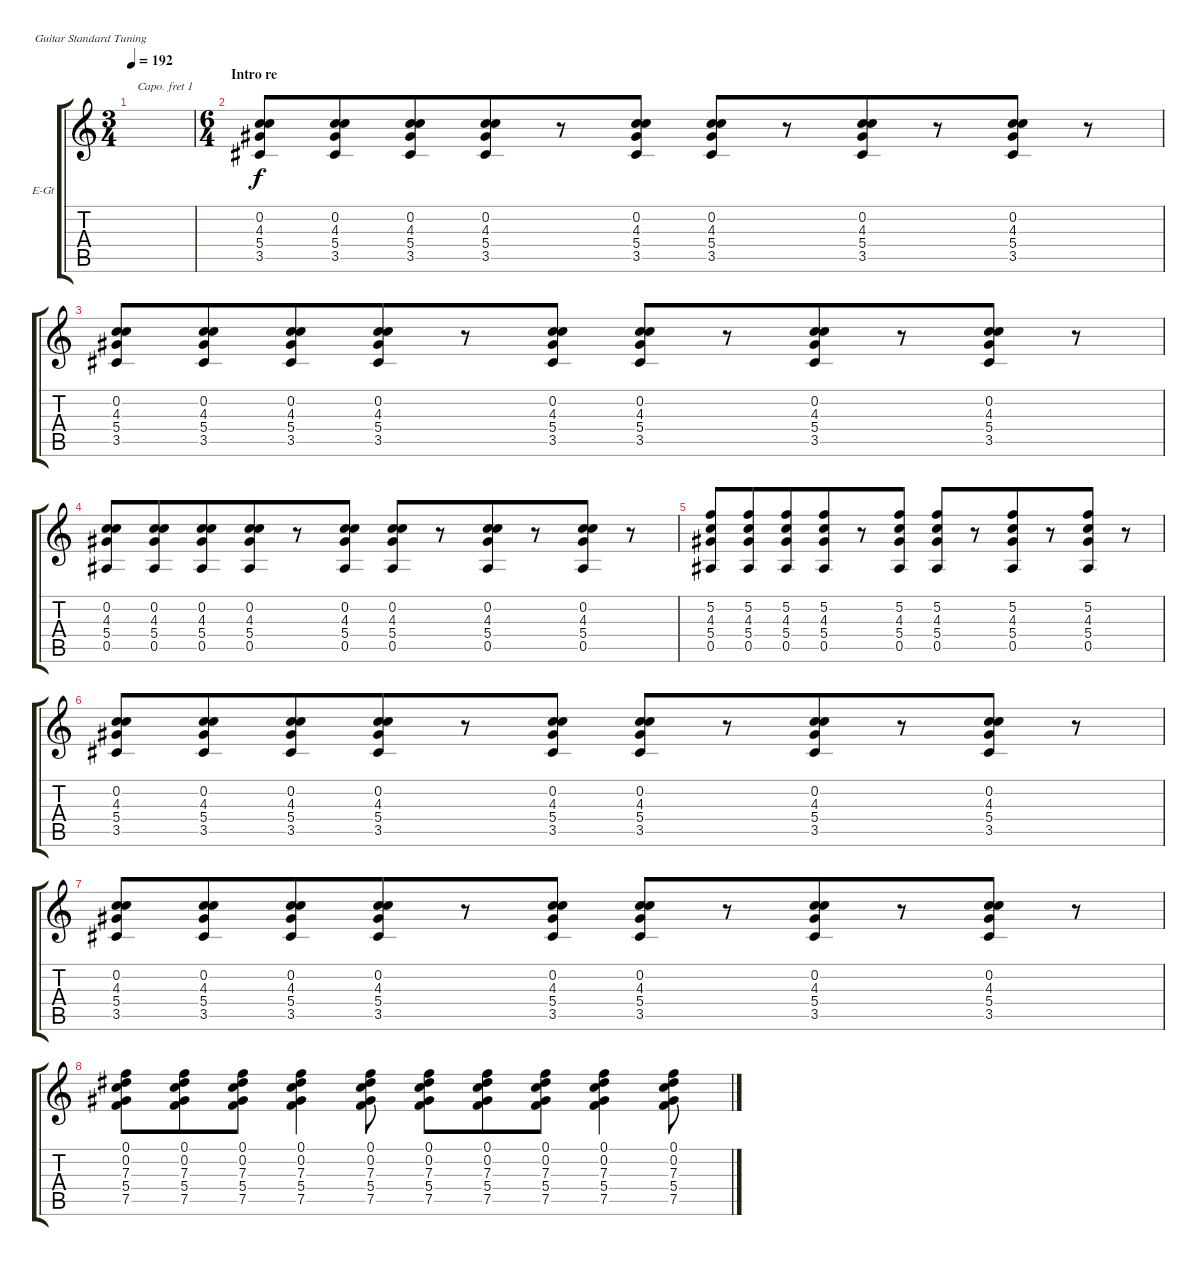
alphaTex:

\bracketExtendMode groupsimilarinstruments
\firstSystemTrackNameOrientation horizontal
\otherSystemsTrackNameOrientation horizontal
\track ("Fills" "E-Gt") {instrument electricguitarclean}
\staff {score tabs}
\capo 1
\tuning (E4 B3 G3 D3 A2 E2)
\ts (3 4)
\beaming (8 2 2 2)
\tempo 192
\clef g2
\scale
0.395904
\ks c
|
\ts (6 4)
\beaming (8 6 6)
\section ("" "Intro re")
\scale
0.395904 (3.5 5.4 4.3 0.2).8 (3.5 5.4 4.3 0.2).8 (3.5 5.4 4.3 0.2).8 (3.5 5.4 4.3 0.2).8 r.8 (3.5 5.4 4.3 0.2).8 (3.5 5.4 4.3 0.2).8 r.8 (3.5 5.4 4.3 0.2).8 r.8 (3.5 5.4 4.3 0.2).8 r.8 |
\scale
0.208191 (3.5 5.4 4.3 0.2).8 (3.5 5.4 4.3 0.2).8 (3.5 5.4 4.3 0.2).8 (3.5 5.4 4.3 0.2).8 r.8 (3.5 5.4 4.3 0.2).8 (3.5 5.4 4.3 0.2).8 r.8 (3.5 5.4 4.3 0.2).8 r.8 (3.5 5.4 4.3 0.2).8 r.8 |
\scale
0.333333 (0.5 5.4 4.3 0.2).8 (0.5 5.4 4.3 0.2).8 (0.5 5.4 4.3 0.2).8 (0.5 5.4 4.3 0.2).8 r.8 (0.5 5.4 4.3 0.2).8 (0.5 5.4 4.3 0.2).8 r.8 (0.5 5.4 4.3 0.2).8 r.8 (0.5 5.4 4.3 0.2).8 r.8 |
\scale
0.333333 (0.5 5.4 4.3 5.2).8 (0.5 5.4 4.3 5.2).8 (0.5 5.4 4.3 5.2).8 (0.5 5.4 4.3 5.2).8 r.8 (0.5 5.4 4.3 5.2).8 (0.5 5.4 4.3 5.2).8 r.8 (0.5 5.4 4.3 5.2).8 r.8 (0.5 5.4 4.3 5.2).8 r.8 |
\scale
0.333333 (3.5 5.4 4.3 0.2).8 (3.5 5.4 4.3 0.2).8 (3.5 5.4 4.3 0.2).8 (3.5 5.4 4.3 0.2).8 r.8 (3.5 5.4 4.3 0.2).8 (3.5 5.4 4.3 0.2).8 r.8 (3.5 5.4 4.3 0.2).8 r.8 (3.5 5.4 4.3 0.2).8 r.8 |
\scale
0.333333 (3.5 5.4 4.3 0.2).8 (3.5 5.4 4.3 0.2).8 (3.5 5.4 4.3 0.2).8 (3.5 5.4 4.3 0.2).8 r.8 (3.5 5.4 4.3 0.2).8 (3.5 5.4 4.3 0.2).8 r.8 (3.5 5.4 4.3 0.2).8 r.8 (3.5 5.4 4.3 0.2).8 r.8 |
\scale
0.333333 (7.5 5.4 7.3 0.2 0.1).8 (7.5 5.4 7.3 0.2 0.1).8 (7.5 5.4 7.3 0.2 0.1).8 (7.5 5.4 7.3 0.2 0.1).4 (7.5 5.4 7.3 0.2 0.1).8 (7.5 5.4 7.3 0.2 0.1).8 (7.5 5.4 7.3 0.2 0.1).8 (7.5 5.4 7.3 0.2 0.1).8 (7.5 5.4 7.3 0.2 0.1).4 (7.5 5.4 7.3 0.2 0.1).8
